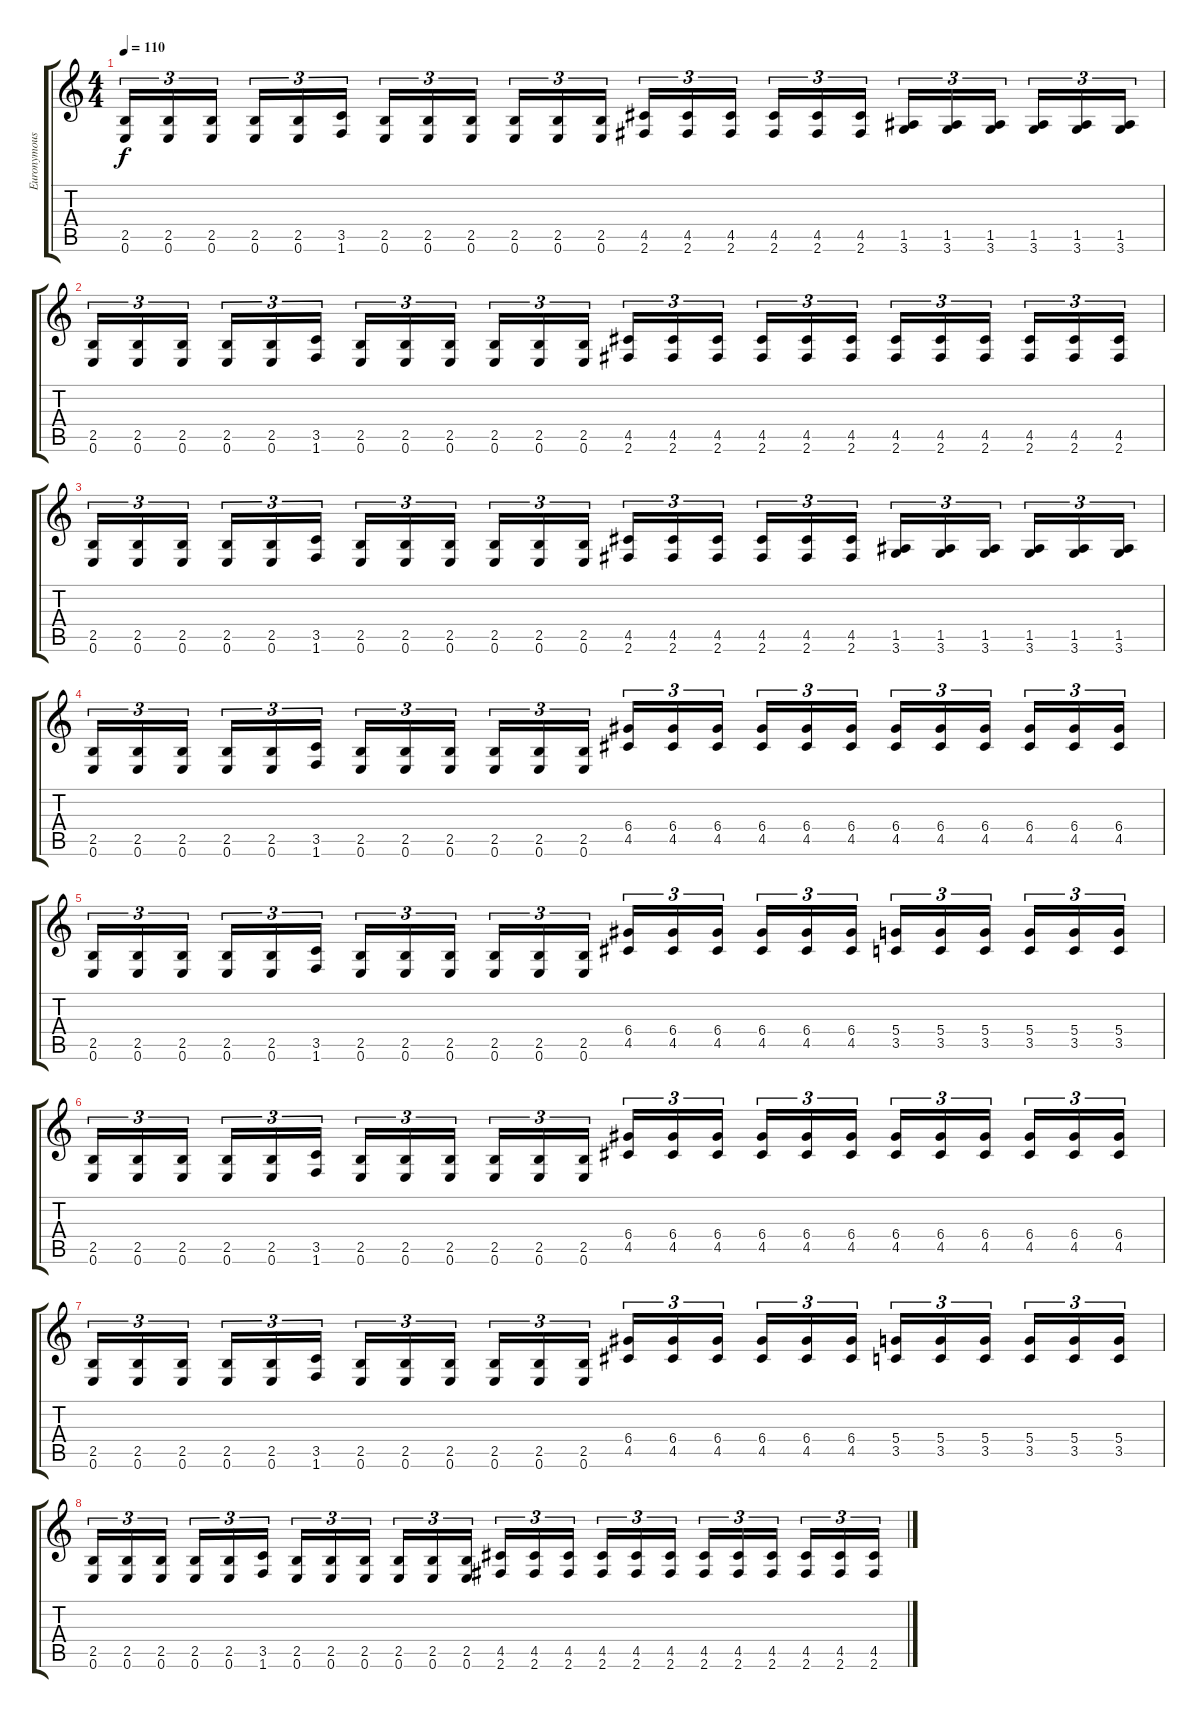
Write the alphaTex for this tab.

\track ("Euronymous" "Euronymous") {instrument distortionguitar}
\staff {score tabs}
\tuning (E4 B3 G3 D3 A2 E2) {hide}
\ts (4 4)
\tempo 110
\clef g2
\ks c
(2.5 0.6).16{tu (3 2) dy f} (2.5 0.6).16{tu (3 2)} (2.5 0.6).16{tu (3 2)} (2.5 0.6).16{tu (3 2)} (2.5 0.6).16{tu (3 2)} (3.5 1.6).16{tu (3 2)} (2.5 0.6).16{tu (3 2)} (2.5 0.6).16{tu (3 2)} (2.5 0.6).16{tu (3 2)} (2.5 0.6).16{tu (3 2)} (2.5 0.6).16{tu (3 2)} (2.5 0.6).16{tu (3 2)} (4.5 2.6).16{tu (3 2)} (4.5 2.6).16{tu (3 2)} (4.5 2.6).16{tu (3 2)} (4.5 2.6).16{tu (3 2)} (4.5 2.6).16{tu (3 2)} (4.5 2.6).16{tu (3 2)} (1.5 3.6).16{tu (3 2)} (1.5 3.6).16{tu (3 2)} (1.5 3.6).16{tu (3 2)} (1.5 3.6).16{tu (3 2)} (1.5 3.6).16{tu (3 2)} (1.5 3.6).16{tu (3 2)} |
(2.5 0.6).16{tu (3 2)} (2.5 0.6).16{tu (3 2)} (2.5 0.6).16{tu (3 2)} (2.5 0.6).16{tu (3 2)} (2.5 0.6).16{tu (3 2)} (3.5 1.6).16{tu (3 2)} (2.5 0.6).16{tu (3 2)} (2.5 0.6).16{tu (3 2)} (2.5 0.6).16{tu (3 2)} (2.5 0.6).16{tu (3 2)} (2.5 0.6).16{tu (3 2)} (2.5 0.6).16{tu (3 2)} (4.5 2.6).16{tu (3 2)} (4.5 2.6).16{tu (3 2)} (4.5 2.6).16{tu (3 2)} (4.5 2.6).16{tu (3 2)} (4.5 2.6).16{tu (3 2)} (4.5 2.6).16{tu (3 2)} (4.5 2.6).16{tu (3 2)} (4.5 2.6).16{tu (3 2)} (4.5 2.6).16{tu (3 2)} (4.5 2.6).16{tu (3 2)} (4.5 2.6).16{tu (3 2)} (4.5 2.6).16{tu (3 2)} |
(2.5 0.6).16{tu (3 2)} (2.5 0.6).16{tu (3 2)} (2.5 0.6).16{tu (3 2)} (2.5 0.6).16{tu (3 2)} (2.5 0.6).16{tu (3 2)} (3.5 1.6).16{tu (3 2)} (2.5 0.6).16{tu (3 2)} (2.5 0.6).16{tu (3 2)} (2.5 0.6).16{tu (3 2)} (2.5 0.6).16{tu (3 2)} (2.5 0.6).16{tu (3 2)} (2.5 0.6).16{tu (3 2)} (4.5 2.6).16{tu (3 2)} (4.5 2.6).16{tu (3 2)} (4.5 2.6).16{tu (3 2)} (4.5 2.6).16{tu (3 2)} (4.5 2.6).16{tu (3 2)} (4.5 2.6).16{tu (3 2)} (1.5 3.6).16{tu (3 2)} (1.5 3.6).16{tu (3 2)} (1.5 3.6).16{tu (3 2)} (1.5 3.6).16{tu (3 2)} (1.5 3.6).16{tu (3 2)} (1.5 3.6).16{tu (3 2)} |
(2.5 0.6).16{tu (3 2)} (2.5 0.6).16{tu (3 2)} (2.5 0.6).16{tu (3 2)} (2.5 0.6).16{tu (3 2)} (2.5 0.6).16{tu (3 2)} (3.5 1.6).16{tu (3 2)} (2.5 0.6).16{tu (3 2)} (2.5 0.6).16{tu (3 2)} (2.5 0.6).16{tu (3 2)} (2.5 0.6).16{tu (3 2)} (2.5 0.6).16{tu (3 2)} (2.5 0.6).16{tu (3 2)} (6.4 4.5).16{tu (3 2)} (6.4 4.5).16{tu (3 2)} (6.4 4.5).16{tu (3 2)} (6.4 4.5).16{tu (3 2)} (6.4 4.5).16{tu (3 2)} (6.4 4.5).16{tu (3 2)} (6.4 4.5).16{tu (3 2)} (6.4 4.5).16{tu (3 2)} (6.4 4.5).16{tu (3 2)} (6.4 4.5).16{tu (3 2)} (6.4 4.5).16{tu (3 2)} (6.4 4.5).16{tu (3 2)} |
(2.5 0.6).16{tu (3 2)} (2.5 0.6).16{tu (3 2)} (2.5 0.6).16{tu (3 2)} (2.5 0.6).16{tu (3 2)} (2.5 0.6).16{tu (3 2)} (3.5 1.6).16{tu (3 2)} (2.5 0.6).16{tu (3 2)} (2.5 0.6).16{tu (3 2)} (2.5 0.6).16{tu (3 2)} (2.5 0.6).16{tu (3 2)} (2.5 0.6).16{tu (3 2)} (2.5 0.6).16{tu (3 2)} (6.4 4.5).16{tu (3 2)} (6.4 4.5).16{tu (3 2)} (6.4 4.5).16{tu (3 2)} (6.4 4.5).16{tu (3 2)} (6.4 4.5).16{tu (3 2)} (6.4 4.5).16{tu (3 2)} (5.4 3.5).16{tu (3 2)} (5.4 3.5).16{tu (3 2)} (5.4 3.5).16{tu (3 2)} (5.4 3.5).16{tu (3 2)} (5.4 3.5).16{tu (3 2)} (5.4 3.5).16{tu (3 2)} |
(2.5 0.6).16{tu (3 2)} (2.5 0.6).16{tu (3 2)} (2.5 0.6).16{tu (3 2)} (2.5 0.6).16{tu (3 2)} (2.5 0.6).16{tu (3 2)} (3.5 1.6).16{tu (3 2)} (2.5 0.6).16{tu (3 2)} (2.5 0.6).16{tu (3 2)} (2.5 0.6).16{tu (3 2)} (2.5 0.6).16{tu (3 2)} (2.5 0.6).16{tu (3 2)} (2.5 0.6).16{tu (3 2)} (6.4 4.5).16{tu (3 2)} (6.4 4.5).16{tu (3 2)} (6.4 4.5).16{tu (3 2)} (6.4 4.5).16{tu (3 2)} (6.4 4.5).16{tu (3 2)} (6.4 4.5).16{tu (3 2)} (6.4 4.5).16{tu (3 2)} (6.4 4.5).16{tu (3 2)} (6.4 4.5).16{tu (3 2)} (6.4 4.5).16{tu (3 2)} (6.4 4.5).16{tu (3 2)} (6.4 4.5).16{tu (3 2)} |
(2.5 0.6).16{tu (3 2)} (2.5 0.6).16{tu (3 2)} (2.5 0.6).16{tu (3 2)} (2.5 0.6).16{tu (3 2)} (2.5 0.6).16{tu (3 2)} (3.5 1.6).16{tu (3 2)} (2.5 0.6).16{tu (3 2)} (2.5 0.6).16{tu (3 2)} (2.5 0.6).16{tu (3 2)} (2.5 0.6).16{tu (3 2)} (2.5 0.6).16{tu (3 2)} (2.5 0.6).16{tu (3 2)} (6.4 4.5).16{tu (3 2)} (6.4 4.5).16{tu (3 2)} (6.4 4.5).16{tu (3 2)} (6.4 4.5).16{tu (3 2)} (6.4 4.5).16{tu (3 2)} (6.4 4.5).16{tu (3 2)} (5.4 3.5).16{tu (3 2)} (5.4 3.5).16{tu (3 2)} (5.4 3.5).16{tu (3 2)} (5.4 3.5).16{tu (3 2)} (5.4 3.5).16{tu (3 2)} (5.4 3.5).16{tu (3 2)} |
(2.5 0.6).16{tu (3 2)} (2.5 0.6).16{tu (3 2)} (2.5 0.6).16{tu (3 2)} (2.5 0.6).16{tu (3 2)} (2.5 0.6).16{tu (3 2)} (3.5 1.6).16{tu (3 2)} (2.5 0.6).16{tu (3 2)} (2.5 0.6).16{tu (3 2)} (2.5 0.6).16{tu (3 2)} (2.5 0.6).16{tu (3 2)} (2.5 0.6).16{tu (3 2)} (2.5 0.6).16{tu (3 2)} (4.5 2.6).16{tu (3 2)} (4.5 2.6).16{tu (3 2)} (4.5 2.6).16{tu (3 2)} (4.5 2.6).16{tu (3 2)} (4.5 2.6).16{tu (3 2)} (4.5 2.6).16{tu (3 2)} (4.5 2.6).16{tu (3 2)} (4.5 2.6).16{tu (3 2)} (4.5 2.6).16{tu (3 2)} (4.5 2.6).16{tu (3 2)} (4.5 2.6).16{tu (3 2)} (4.5 2.6).16{tu (3 2)}
